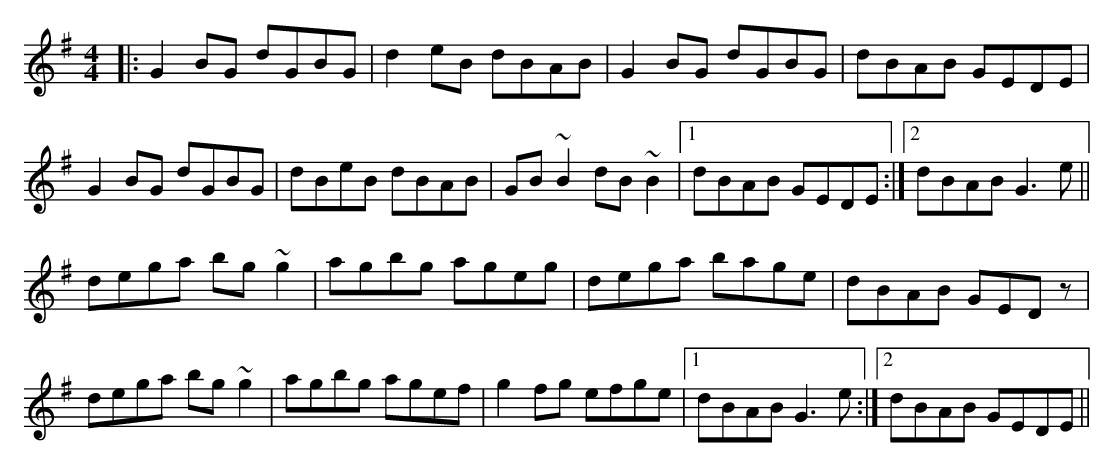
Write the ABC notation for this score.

X:1
M:4/4
K:G
|:G2BG dGBG|d2eB dBAB|G2BG dGBG|dBAB GEDE|
G2BG dGBG|dBeB dBAB|GB~B2 dB~B2|1 dBAB GEDE:|2 dBAB G3e||
dega bg~g2|agbg ageg|dega bage|dBAB GEDz|
dega bg~g2|agbg agef|g2fg efge|1 dBAB G3e:|2 dBAB GEDE||
